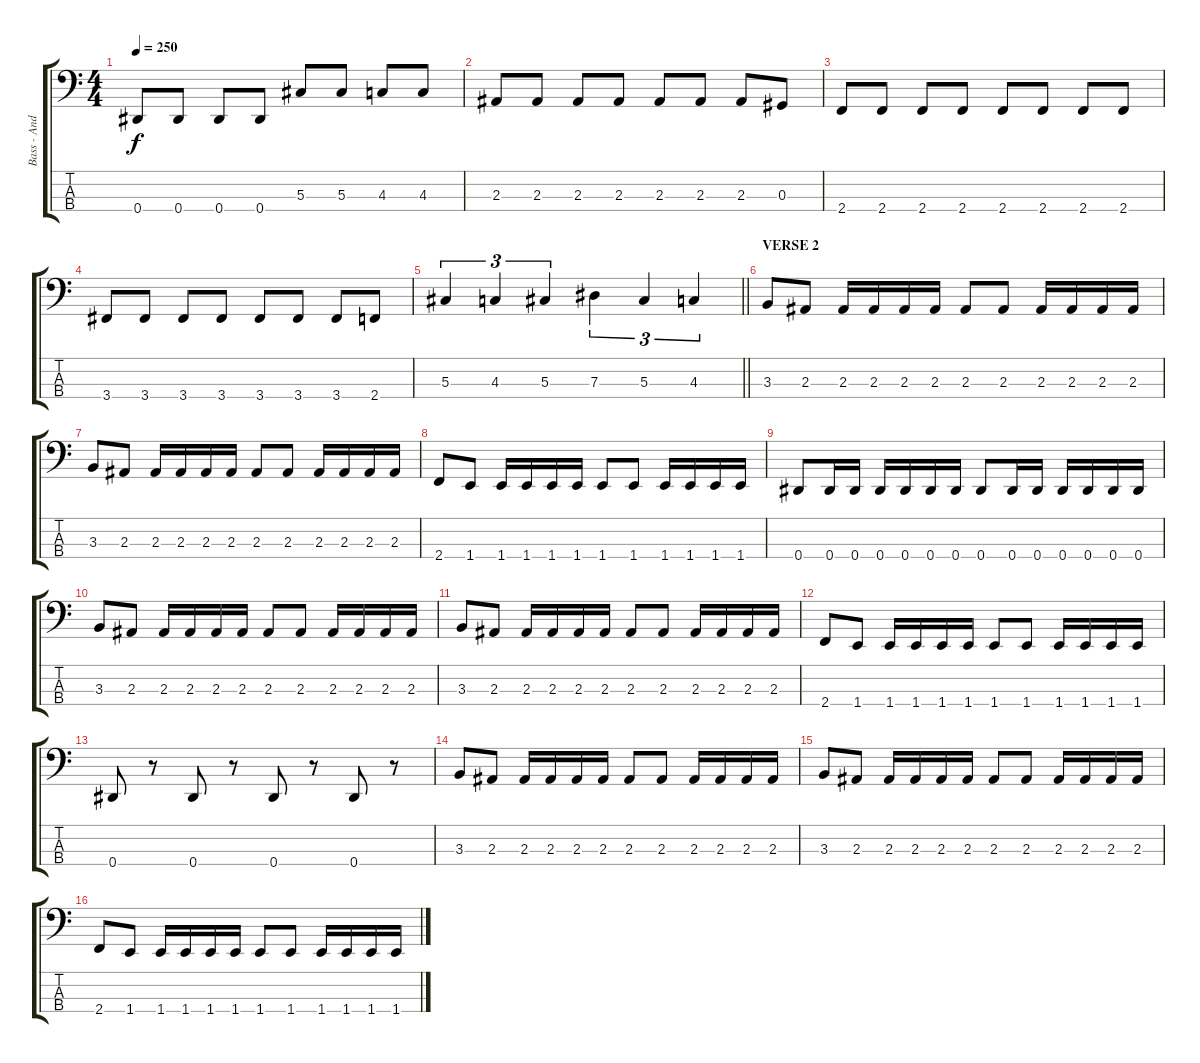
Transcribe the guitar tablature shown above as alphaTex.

\track ("Bass - Andre Hartoonian" "Bass - And") {instrument slapbass2}
\staff {score tabs}
\tuning (Gb2 Db2 Ab1 Eb1) {hide}
\ts (4 4)
\tempo 250
\clef f4
\ks c
0.4.8{dy f} 0.4.8 0.4.8 0.4.8 5.3.8 5.3.8 4.3.8 4.3.8 |
2.3.8 2.3.8 2.3.8 2.3.8 2.3.8 2.3.8 2.3.8 0.3.8 |
2.4.8 2.4.8 2.4.8 2.4.8 2.4.8 2.4.8 2.4.8 2.4.8 |
3.4.8 3.4.8 3.4.8 3.4.8 3.4.8 3.4.8 3.4.8 2.4.8 |
\barLineRight lightlight
5.3.4{tu (3 2)} 4.3.4{tu (3 2)} 5.3.4{tu (3 2)} 7.3.4{tu (3 2)} 5.3.4{tu (3 2)} 4.3.4{tu (3 2)} |
\section ("" "VERSE 2")
3.3.8 2.3.8 2.3.16 2.3.16 2.3.16 2.3.16 2.3.8 2.3.8 2.3.16 2.3.16 2.3.16 2.3.16 |
3.3.8 2.3.8 2.3.16 2.3.16 2.3.16 2.3.16 2.3.8 2.3.8 2.3.16 2.3.16 2.3.16 2.3.16 |
2.4.8 1.4.8 1.4.16 1.4.16 1.4.16 1.4.16 1.4.8 1.4.8 1.4.16 1.4.16 1.4.16 1.4.16 |
0.4.8 0.4.16 0.4.16 0.4.16 0.4.16 0.4.16 0.4.16 0.4.8 0.4.16 0.4.16 0.4.16 0.4.16 0.4.16 0.4.16 |
3.3.8 2.3.8 2.3.16 2.3.16 2.3.16 2.3.16 2.3.8 2.3.8 2.3.16 2.3.16 2.3.16 2.3.16 |
3.3.8 2.3.8 2.3.16 2.3.16 2.3.16 2.3.16 2.3.8 2.3.8 2.3.16 2.3.16 2.3.16 2.3.16 |
2.4.8 1.4.8 1.4.16 1.4.16 1.4.16 1.4.16 1.4.8 1.4.8 1.4.16 1.4.16 1.4.16 1.4.16 |
0.4.8 r.8 0.4.8 r.8 0.4.8 r.8 0.4.8 r.8 |
3.3.8 2.3.8 2.3.16 2.3.16 2.3.16 2.3.16 2.3.8 2.3.8 2.3.16 2.3.16 2.3.16 2.3.16 |
3.3.8 2.3.8 2.3.16 2.3.16 2.3.16 2.3.16 2.3.8 2.3.8 2.3.16 2.3.16 2.3.16 2.3.16 |
2.4.8 1.4.8 1.4.16 1.4.16 1.4.16 1.4.16 1.4.8 1.4.8 1.4.16 1.4.16 1.4.16 1.4.16
